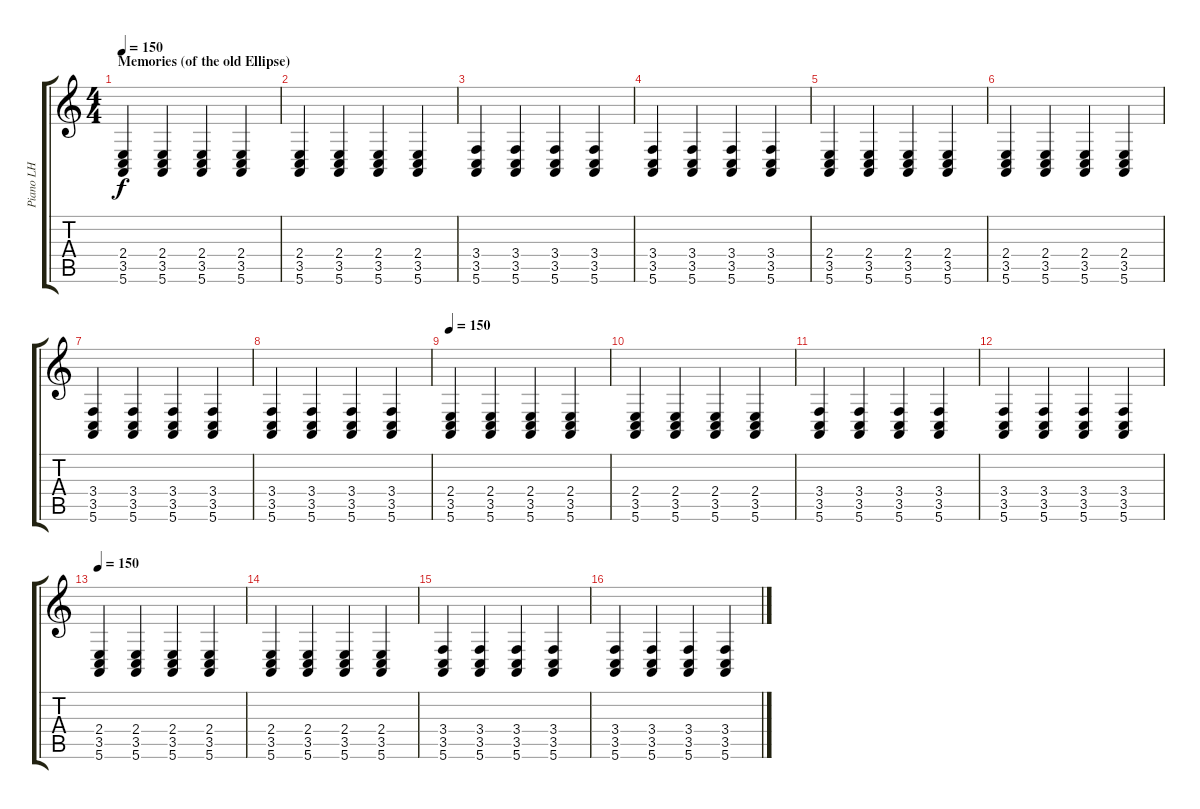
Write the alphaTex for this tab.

\track ("Piano LH" "Piano LH") {instrument acousticgrandpiano}
\staff {score tabs}
\tuning (E4 B3 G3 D3 A2 E2) {hide}
\ts (4 4)
\section ("" "Memories (of the old Ellipse)")
\tempo 150
\clef g2
\ks c
(2.4 3.5 5.6).4{dy f} (2.4 3.5 5.6).4 (2.4 3.5 5.6).4 (2.4 3.5 5.6).4 |
(2.4 3.5 5.6).4 (2.4 3.5 5.6).4 (2.4 3.5 5.6).4 (2.4 3.5 5.6).4 |
(3.4 3.5 5.6).4 (3.4 3.5 5.6).4 (3.4 3.5 5.6).4 (3.4 3.5 5.6).4 |
(3.4 3.5 5.6).4 (3.4 3.5 5.6).4 (3.4 3.5 5.6).4 (3.4 3.5 5.6).4 |
(2.4 3.5 5.6).4 (2.4 3.5 5.6).4 (2.4 3.5 5.6).4 (2.4 3.5 5.6).4 |
(2.4 3.5 5.6).4 (2.4 3.5 5.6).4 (2.4 3.5 5.6).4 (2.4 3.5 5.6).4 |
(3.4 3.5 5.6).4 (3.4 3.5 5.6).4 (3.4 3.5 5.6).4 (3.4 3.5 5.6).4 |
(3.4 3.5 5.6).4 (3.4 3.5 5.6).4 (3.4 3.5 5.6).4 (3.4 3.5 5.6).4 |
\tempo 150
(2.4 3.5 5.6).4 (2.4 3.5 5.6).4 (2.4 3.5 5.6).4 (2.4 3.5 5.6).4 |
(2.4 3.5 5.6).4 (2.4 3.5 5.6).4 (2.4 3.5 5.6).4 (2.4 3.5 5.6).4 |
(3.4 3.5 5.6).4 (3.4 3.5 5.6).4 (3.4 3.5 5.6).4 (3.4 3.5 5.6).4 |
(3.4 3.5 5.6).4 (3.4 3.5 5.6).4 (3.4 3.5 5.6).4 (3.4 3.5 5.6).4 |
\tempo 150
(2.4 3.5 5.6).4 (2.4 3.5 5.6).4 (2.4 3.5 5.6).4 (2.4 3.5 5.6).4 |
(2.4 3.5 5.6).4 (2.4 3.5 5.6).4 (2.4 3.5 5.6).4 (2.4 3.5 5.6).4 |
(3.4 3.5 5.6).4 (3.4 3.5 5.6).4 (3.4 3.5 5.6).4 (3.4 3.5 5.6).4 |
(3.4 3.5 5.6).4 (3.4 3.5 5.6).4 (3.4 3.5 5.6).4 (3.4 3.5 5.6).4
